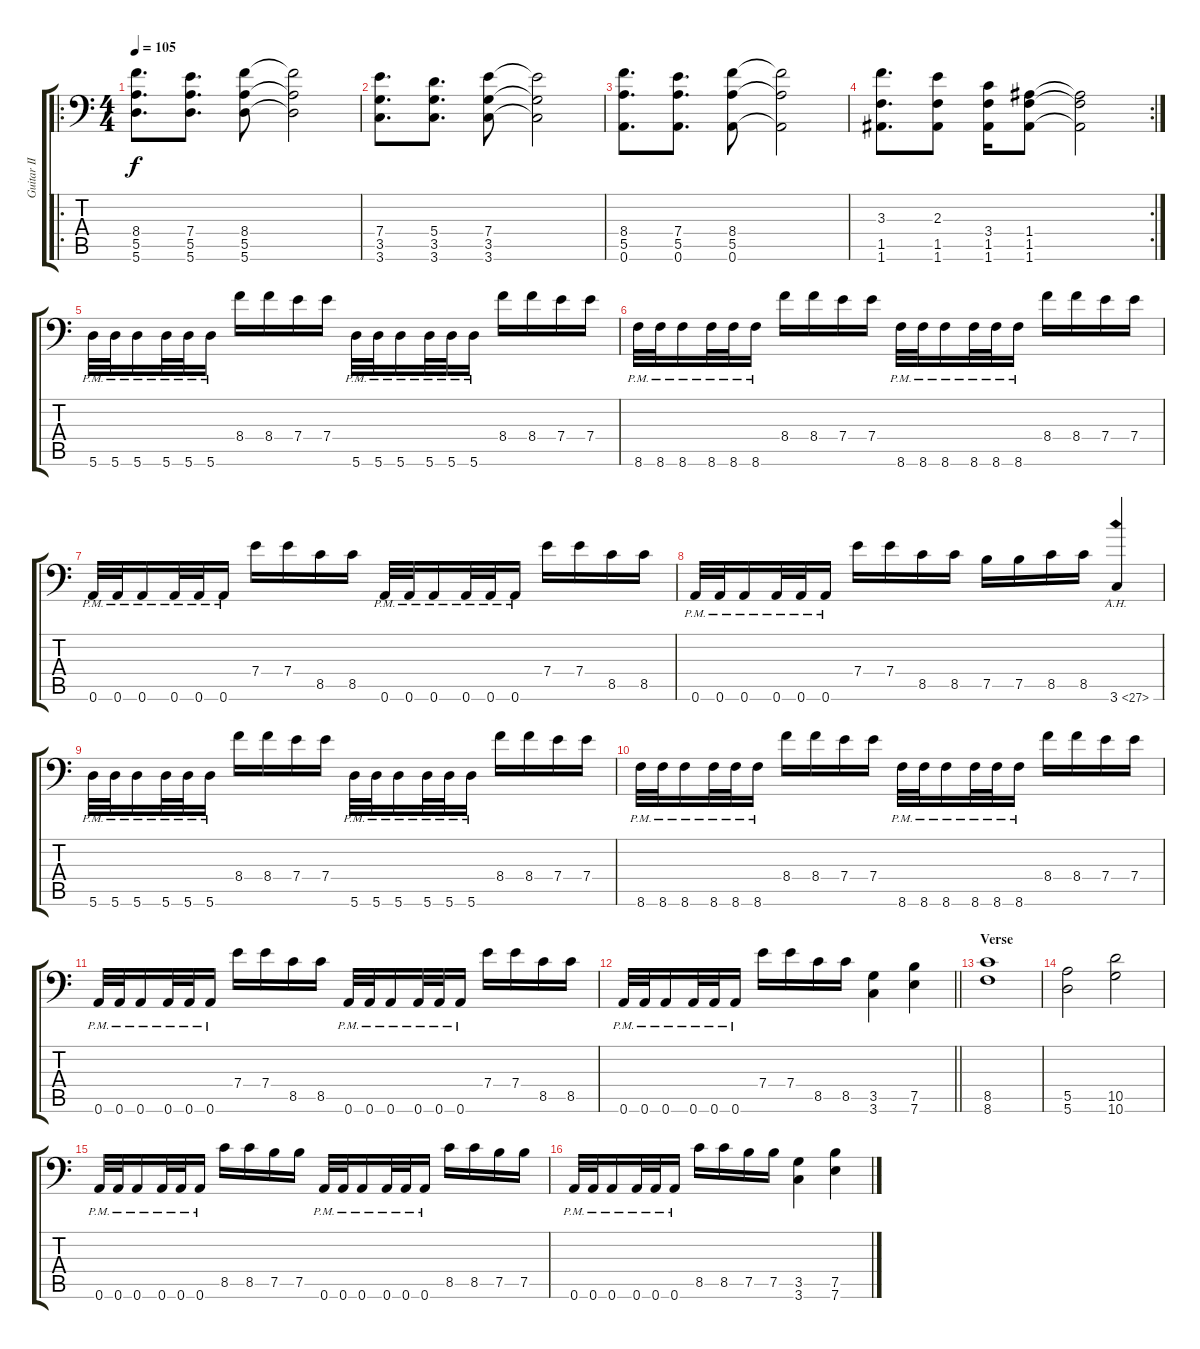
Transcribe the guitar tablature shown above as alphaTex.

\track ("Guitar II" "Guitar II") {instrument distortionguitar}
\staff {score tabs}
\tuning (B3 Gb3 D3 A2 E2 A1) {hide}
\ro
\ts (4 4)
\tempo 105
\clef f4
\ks c
(8.4 5.5 5.6).8{d dy f} (7.4 5.5 5.6).8{d} (8.4 5.5 5.6).8 (8.4{t} 5.5{t} 5.6{t}).2 |
(7.4 3.5 3.6).8{d} (5.4 3.5 3.6).8{d} (7.4 3.5 3.6).8 (7.4{t} 3.5{t} 3.6{t}).2 |
(8.4 5.5 0.6).8{d} (7.4 5.5 0.6).8{d} (8.4 5.5 0.6).8 (8.4{t} 5.5{t} 0.6{t}).2 |
\rc 2
(3.3 1.5 1.6).8{d} (2.3 1.5 1.6).8 (3.4 1.5 1.6).16 (1.4 1.5 1.6).8 (1.4{t} 1.5{t} 1.6{t}).2 |
5.6{pm}.32 5.6{pm}.32 5.6{pm}.16 5.6{pm}.32 5.6{pm}.32 5.6{pm}.16 8.4.16 8.4.16 7.4.16 7.4.16 5.6{pm}.32 5.6{pm}.32 5.6{pm}.16 5.6{pm}.32 5.6{pm}.32 5.6{pm}.16 8.4.16 8.4.16 7.4.16 7.4.16 |
8.6{pm}.32 8.6{pm}.32 8.6{pm}.16 8.6{pm}.32 8.6{pm}.32 8.6{pm}.16 8.4.16 8.4.16 7.4.16 7.4.16 8.6{pm}.32 8.6{pm}.32 8.6{pm}.16 8.6{pm}.32 8.6{pm}.32 8.6{pm}.16 8.4.16 8.4.16 7.4.16 7.4.16 |
0.6{pm}.32 0.6{pm}.32 0.6{pm}.16 0.6{pm}.32 0.6{pm}.32 0.6{pm}.16 7.4.16 7.4.16 8.5.16 8.5.16 0.6{pm}.32 0.6{pm}.32 0.6{pm}.16 0.6{pm}.32 0.6{pm}.32 0.6{pm}.16 7.4.16 7.4.16 8.5.16 8.5.16 |
0.6{pm}.32 0.6{pm}.32 0.6{pm}.16 0.6{pm}.32 0.6{pm}.32 0.6{pm}.16 7.4.16 7.4.16 8.5.16 8.5.16 7.5.16 7.5.16 8.5.16 8.5.16 3.6{ah 24}.4 |
5.6{pm}.32 5.6{pm}.32 5.6{pm}.16 5.6{pm}.32 5.6{pm}.32 5.6{pm}.16 8.4.16 8.4.16 7.4.16 7.4.16 5.6{pm}.32 5.6{pm}.32 5.6{pm}.16 5.6{pm}.32 5.6{pm}.32 5.6{pm}.16 8.4.16 8.4.16 7.4.16 7.4.16 |
8.6{pm}.32 8.6{pm}.32 8.6{pm}.16 8.6{pm}.32 8.6{pm}.32 8.6{pm}.16 8.4.16 8.4.16 7.4.16 7.4.16 8.6{pm}.32 8.6{pm}.32 8.6{pm}.16 8.6{pm}.32 8.6{pm}.32 8.6{pm}.16 8.4.16 8.4.16 7.4.16 7.4.16 |
0.6{pm}.32 0.6{pm}.32 0.6{pm}.16 0.6{pm}.32 0.6{pm}.32 0.6{pm}.16 7.4.16 7.4.16 8.5.16 8.5.16 0.6{pm}.32 0.6{pm}.32 0.6{pm}.16 0.6{pm}.32 0.6{pm}.32 0.6{pm}.16 7.4.16 7.4.16 8.5.16 8.5.16 |
\barLineRight lightlight
0.6{pm}.32 0.6{pm}.32 0.6{pm}.16 0.6{pm}.32 0.6{pm}.32 0.6{pm}.16 7.4.16 7.4.16 8.5.16 8.5.16 (3.5 3.6).4 (7.5 7.6).4 |
\section ("" "Verse")
(8.5 8.6).1 |
(5.5 5.6).2 (10.5 10.6).2 |
0.6{pm}.32 0.6{pm}.32 0.6{pm}.16 0.6{pm}.32 0.6{pm}.32 0.6{pm}.16 8.5.16 8.5.16 7.5.16 7.5.16 0.6{pm}.32 0.6{pm}.32 0.6{pm}.16 0.6{pm}.32 0.6{pm}.32 0.6{pm}.16 8.5.16 8.5.16 7.5.16 7.5.16 |
0.6{pm}.32 0.6{pm}.32 0.6{pm}.16 0.6{pm}.32 0.6{pm}.32 0.6{pm}.16 8.5.16 8.5.16 7.5.16 7.5.16 (3.5 3.6).4 (7.5 7.6).4
